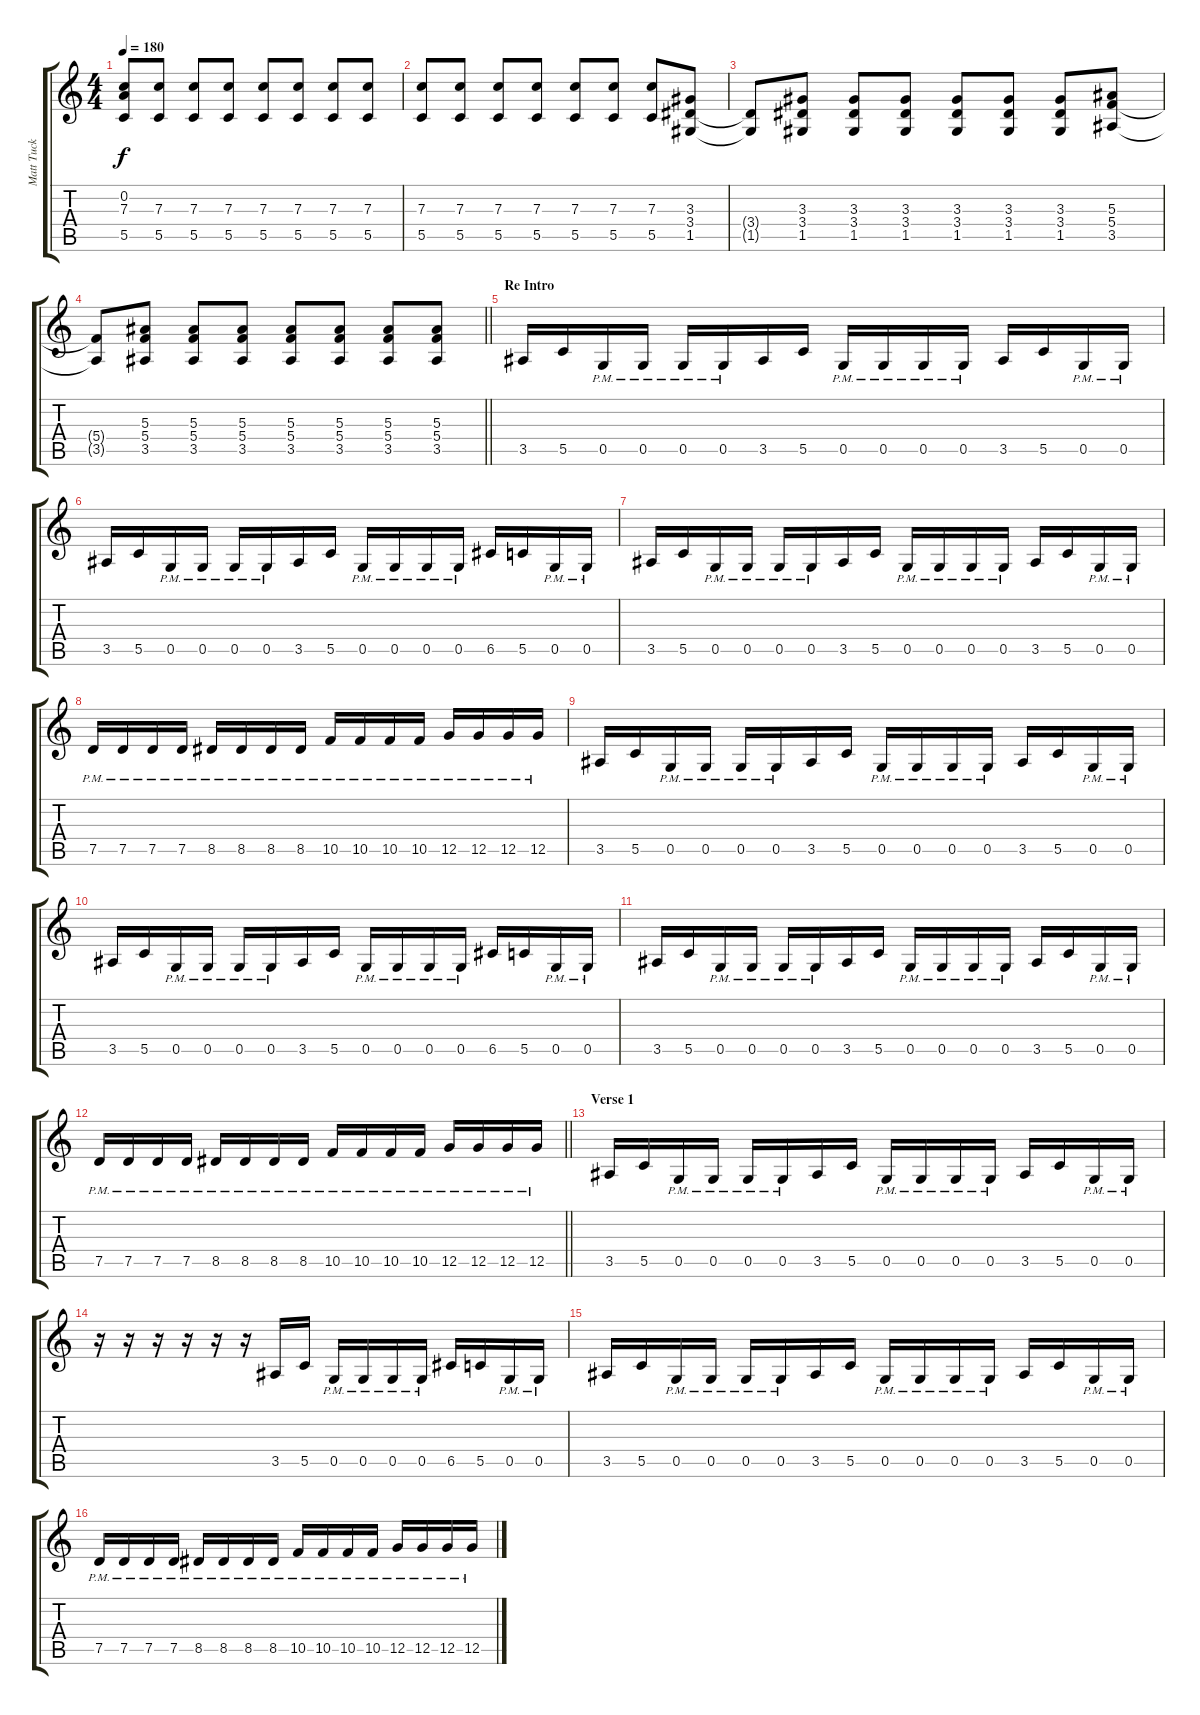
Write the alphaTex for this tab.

\track ("Matt Tuck" "Matt Tuck") {instrument distortionguitar}
\staff {score tabs}
\tuning (D4 A3 F3 C3 G2 C2) {hide}
\ts (4 4)
\tempo 180
\clef g2
\ks c
(0.2 7.3{t} 5.5{t}).8{dy f} (7.3 5.5).8 (7.3 5.5).8 (7.3 5.5).8 (7.3 5.5).8 (7.3 5.5).8 (7.3 5.5).8 (7.3 5.5).8 |
(7.3 5.5).8 (7.3 5.5).8 (7.3 5.5).8 (7.3 5.5).8 (7.3 5.5).8 (7.3 5.5).8 (7.3 5.5).8 (3.3 3.4 1.5).8 |
(3.4{t} 1.5{t}).8 (3.3 3.4 1.5).8 (3.3 3.4 1.5).8 (3.3 3.4 1.5).8 (3.3 3.4 1.5).8 (3.3 3.4 1.5).8 (3.3 3.4 1.5).8 (5.3 5.4 3.5).8 |
\barLineRight lightlight
(5.4{t} 3.5{t}).8 (5.3 5.4 3.5).8 (5.3 5.4 3.5).8 (5.3 5.4 3.5).8 (5.3 5.4 3.5).8 (5.3 5.4 3.5).8 (5.3 5.4 3.5).8 (5.3 5.4 3.5).8 |
\section ("" "Re Intro")
3.5.16 5.5.16 0.5{pm}.16 0.5{pm}.16 0.5{pm}.16 0.5{pm}.16 3.5.16 5.5.16 0.5{pm}.16 0.5{pm}.16 0.5{pm}.16 0.5{pm}.16 3.5.16 5.5.16 0.5{pm}.16 0.5{pm}.16 |
3.5.16 5.5.16 0.5{pm}.16 0.5{pm}.16 0.5{pm}.16 0.5{pm}.16 3.5.16 5.5.16 0.5{pm}.16 0.5{pm}.16 0.5{pm}.16 0.5{pm}.16 6.5.16 5.5.16 0.5{pm}.16 0.5{pm}.16 |
3.5.16 5.5.16 0.5{pm}.16 0.5{pm}.16 0.5{pm}.16 0.5{pm}.16 3.5.16 5.5.16 0.5{pm}.16 0.5{pm}.16 0.5{pm}.16 0.5{pm}.16 3.5.16 5.5.16 0.5{pm}.16 0.5{pm}.16 |
7.5{pm}.16 7.5{pm}.16 7.5{pm}.16 7.5{pm}.16 8.5{pm}.16 8.5{pm}.16 8.5{pm}.16 8.5{pm}.16 10.5{pm}.16 10.5{pm}.16 10.5{pm}.16 10.5{pm}.16 12.5{pm}.16 12.5{pm}.16 12.5{pm}.16 12.5{pm}.16 |
3.5.16 5.5.16 0.5{pm}.16 0.5{pm}.16 0.5{pm}.16 0.5{pm}.16 3.5.16 5.5.16 0.5{pm}.16 0.5{pm}.16 0.5{pm}.16 0.5{pm}.16 3.5.16 5.5.16 0.5{pm}.16 0.5{pm}.16 |
3.5.16 5.5.16 0.5{pm}.16 0.5{pm}.16 0.5{pm}.16 0.5{pm}.16 3.5.16 5.5.16 0.5{pm}.16 0.5{pm}.16 0.5{pm}.16 0.5{pm}.16 6.5.16 5.5.16 0.5{pm}.16 0.5{pm}.16 |
3.5.16 5.5.16 0.5{pm}.16 0.5{pm}.16 0.5{pm}.16 0.5{pm}.16 3.5.16 5.5.16 0.5{pm}.16 0.5{pm}.16 0.5{pm}.16 0.5{pm}.16 3.5.16 5.5.16 0.5{pm}.16 0.5{pm}.16 |
\barLineRight lightlight
7.5{pm}.16 7.5{pm}.16 7.5{pm}.16 7.5{pm}.16 8.5{pm}.16 8.5{pm}.16 8.5{pm}.16 8.5{pm}.16 10.5{pm}.16 10.5{pm}.16 10.5{pm}.16 10.5{pm}.16 12.5{pm}.16 12.5{pm}.16 12.5{pm}.16 12.5{pm}.16 |
\section ("" "Verse 1")
3.5.16 5.5.16 0.5{pm}.16 0.5{pm}.16 0.5{pm}.16 0.5{pm}.16 3.5.16 5.5.16 0.5{pm}.16 0.5{pm}.16 0.5{pm}.16 0.5{pm}.16 3.5.16 5.5.16 0.5{pm}.16 0.5{pm}.16 |
r.16 r.16 r.16 r.16 r.16 r.16 3.5.16 5.5.16 0.5{pm}.16 0.5{pm}.16 0.5{pm}.16 0.5{pm}.16 6.5.16 5.5.16 0.5{pm}.16 0.5{pm}.16 |
3.5.16 5.5.16 0.5{pm}.16 0.5{pm}.16 0.5{pm}.16 0.5{pm}.16 3.5.16 5.5.16 0.5{pm}.16 0.5{pm}.16 0.5{pm}.16 0.5{pm}.16 3.5.16 5.5.16 0.5{pm}.16 0.5{pm}.16 |
7.5{pm}.16 7.5{pm}.16 7.5{pm}.16 7.5{pm}.16 8.5{pm}.16 8.5{pm}.16 8.5{pm}.16 8.5{pm}.16 10.5{pm}.16 10.5{pm}.16 10.5{pm}.16 10.5{pm}.16 12.5{pm}.16 12.5{pm}.16 12.5{pm}.16 12.5{pm}.16
